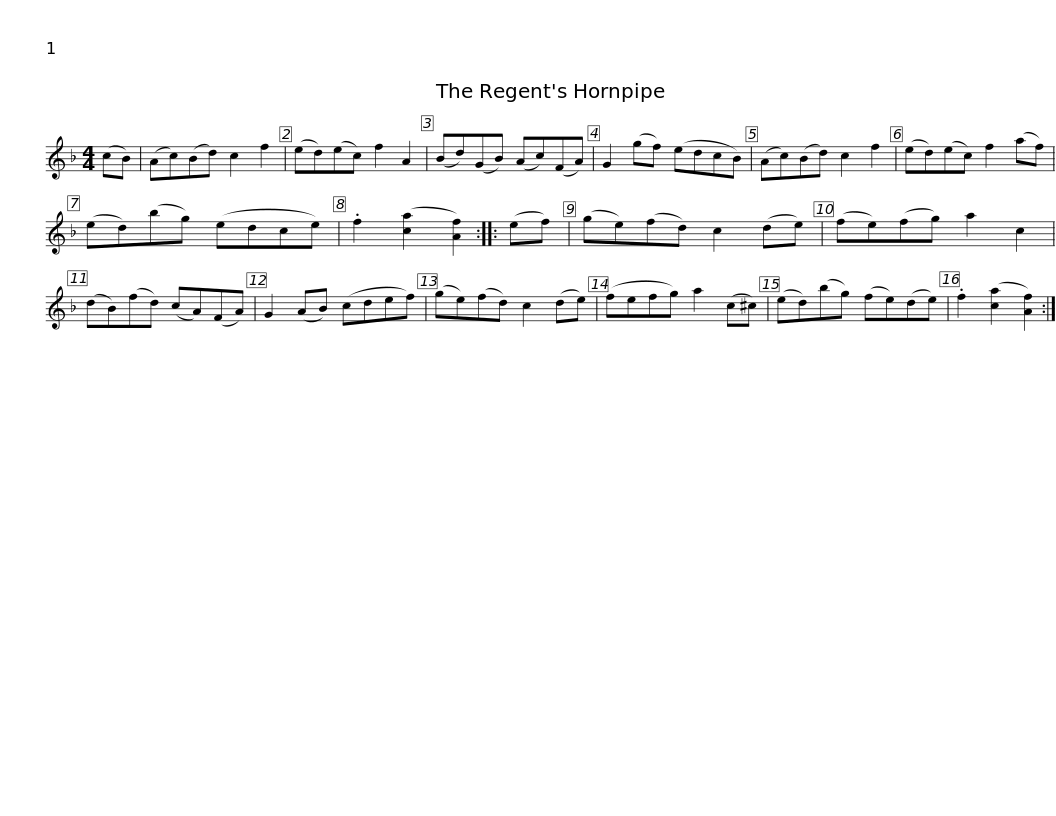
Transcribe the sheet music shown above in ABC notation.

X:1
L:1/8
M:4/4
I:linebreak $
K:F
V:1 treble
V:1
 (cB) | (Ac)(Bd) c2 f2 | (ed)(ec) f2 A2 | (Bd)(GB) (Ac)(FA) | G2 (gf) (edcB) | %5
 (Ac)(Bd) c2 f2 | (ed)(ec) f2 (af) |$ (ed)(bg) (edce) | .f2 ([ca]2 [Af]2) :: (ef) | %10
 (ge)(fd) c2 (de) | (fe)(fg) a2 c2 | (dB)(fd) (cA)(FA) | G2 (AB) (cdef) |$ (ge)(fd) c2 (de) | %15
 (fefg) a2 (c^c) | (ed)(bg) (fe)(de) | .f2 ([ca]2 [Af]2) :| %18
